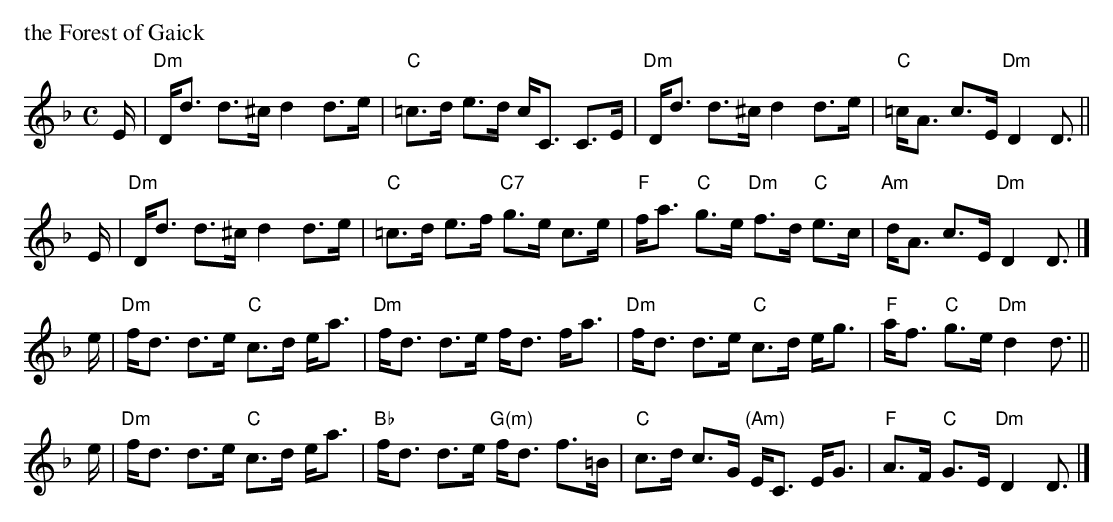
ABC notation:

X:1
P: the Forest of Gaick
M: C
L: 1/16
K: Dm
E \
| "Dm"Dd3 d3^c d4 d3e | "C"=c3d e3d cC3 C3E \
| "Dm"Dd3 d3^c d4 d3e | "C"=cA3 c3E "Dm"D4 D3 ||
E \
| "Dm"Dd3 d3^c d4 d3e | "C"=c3d e3f "C7"g3e c3e \
| "F"fa3 "C"g3e "Dm"f3d "C"e3c | "Am"dA3 c3E "Dm"D4 D3 |]
e \
| "Dm"fd3 d3e "C"c3d ea3 | "Dm"fd3 d3e fd3 fa3 \
| "Dm"fd3 d3e "C"c3d eg3 | "F"af3 "C"g3e "Dm"d4 d3 ||
e \
| "Dm"fd3 d3e "C"c3d ea3 | "Bb"fd3 d3e "G(m)"fd3 f3=B \
| "C"c3d c3G "(Am)"EC3 EG3 | "F"A3F "C"G3E "Dm"D4 D3 |]
